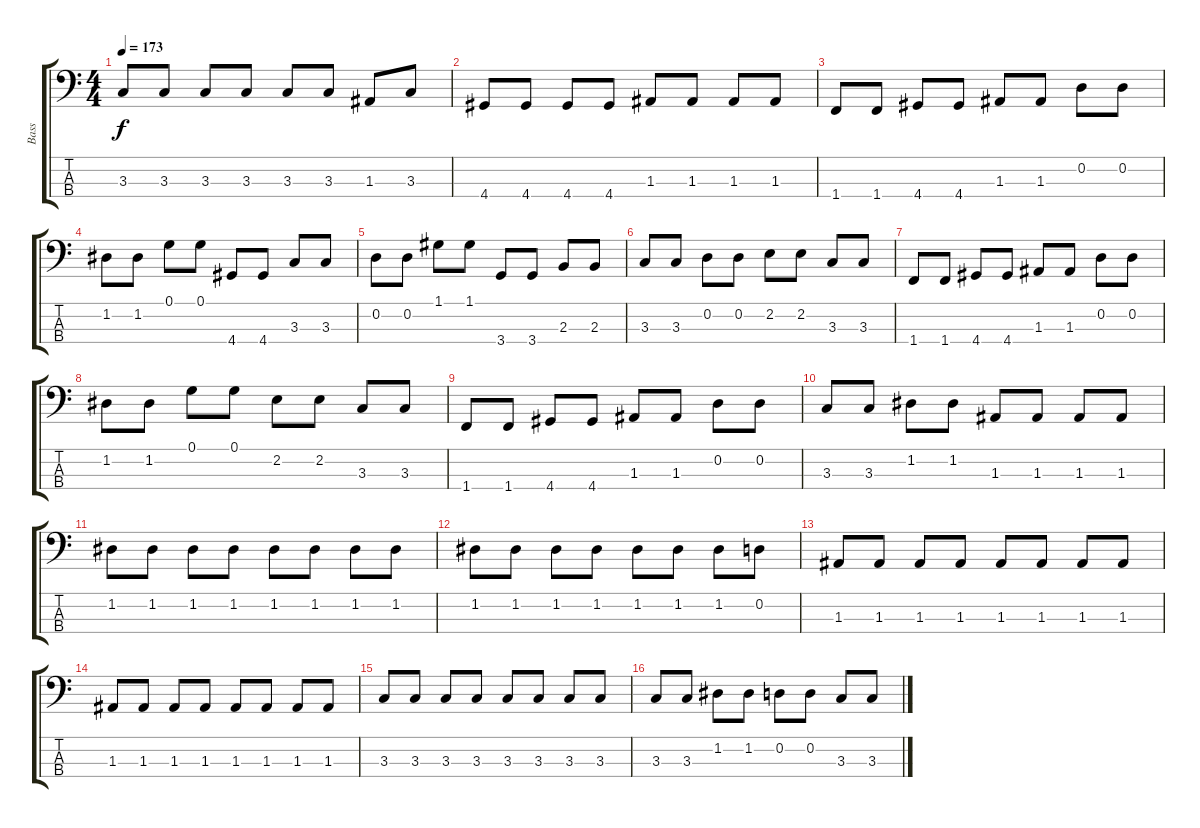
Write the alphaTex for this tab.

\track ("Bass" "Bass") {solo instrument slapbass1}
\staff {score tabs}
\tuning (G2 D2 A1 E1) {hide}
\ts (4 4)
\tempo 173
\clef f4
\ks c
3.3.8{dy f} 3.3.8 3.3.8 3.3.8 3.3.8 3.3.8 1.3.8 3.3.8 |
4.4.8 4.4.8 4.4.8 4.4.8 1.3.8 1.3.8 1.3.8 1.3.8 |
1.4.8 1.4.8 4.4.8 4.4.8 1.3.8 1.3.8 0.2.8 0.2.8 |
1.2.8 1.2.8 0.1.8 0.1.8 4.4.8 4.4.8 3.3.8 3.3.8 |
0.2.8 0.2.8 1.1.8 1.1.8 3.4.8 3.4.8 2.3.8 2.3.8 |
3.3.8 3.3.8 0.2.8 0.2.8 2.2.8 2.2.8 3.3.8 3.3.8 |
1.4.8 1.4.8 4.4.8 4.4.8 1.3.8 1.3.8 0.2.8 0.2.8 |
1.2.8 1.2.8 0.1.8 0.1.8 2.2.8 2.2.8 3.3.8 3.3.8 |
1.4.8 1.4.8 4.4.8 4.4.8 1.3.8 1.3.8 0.2.8 0.2.8 |
3.3.8 3.3.8 1.2.8 1.2.8 1.3.8 1.3.8 1.3.8 1.3.8 |
1.2.8 1.2.8 1.2.8 1.2.8 1.2.8 1.2.8 1.2.8 1.2.8 |
1.2.8 1.2.8 1.2.8 1.2.8 1.2.8 1.2.8 1.2.8 0.2.8 |
1.3.8 1.3.8 1.3.8 1.3.8 1.3.8 1.3.8 1.3.8 1.3.8 |
1.3.8 1.3.8 1.3.8 1.3.8 1.3.8 1.3.8 1.3.8 1.3.8 |
3.3.8 3.3.8 3.3.8 3.3.8 3.3.8 3.3.8 3.3.8 3.3.8 |
3.3.8 3.3.8 1.2.8 1.2.8 0.2.8 0.2.8 3.3.8 3.3.8
